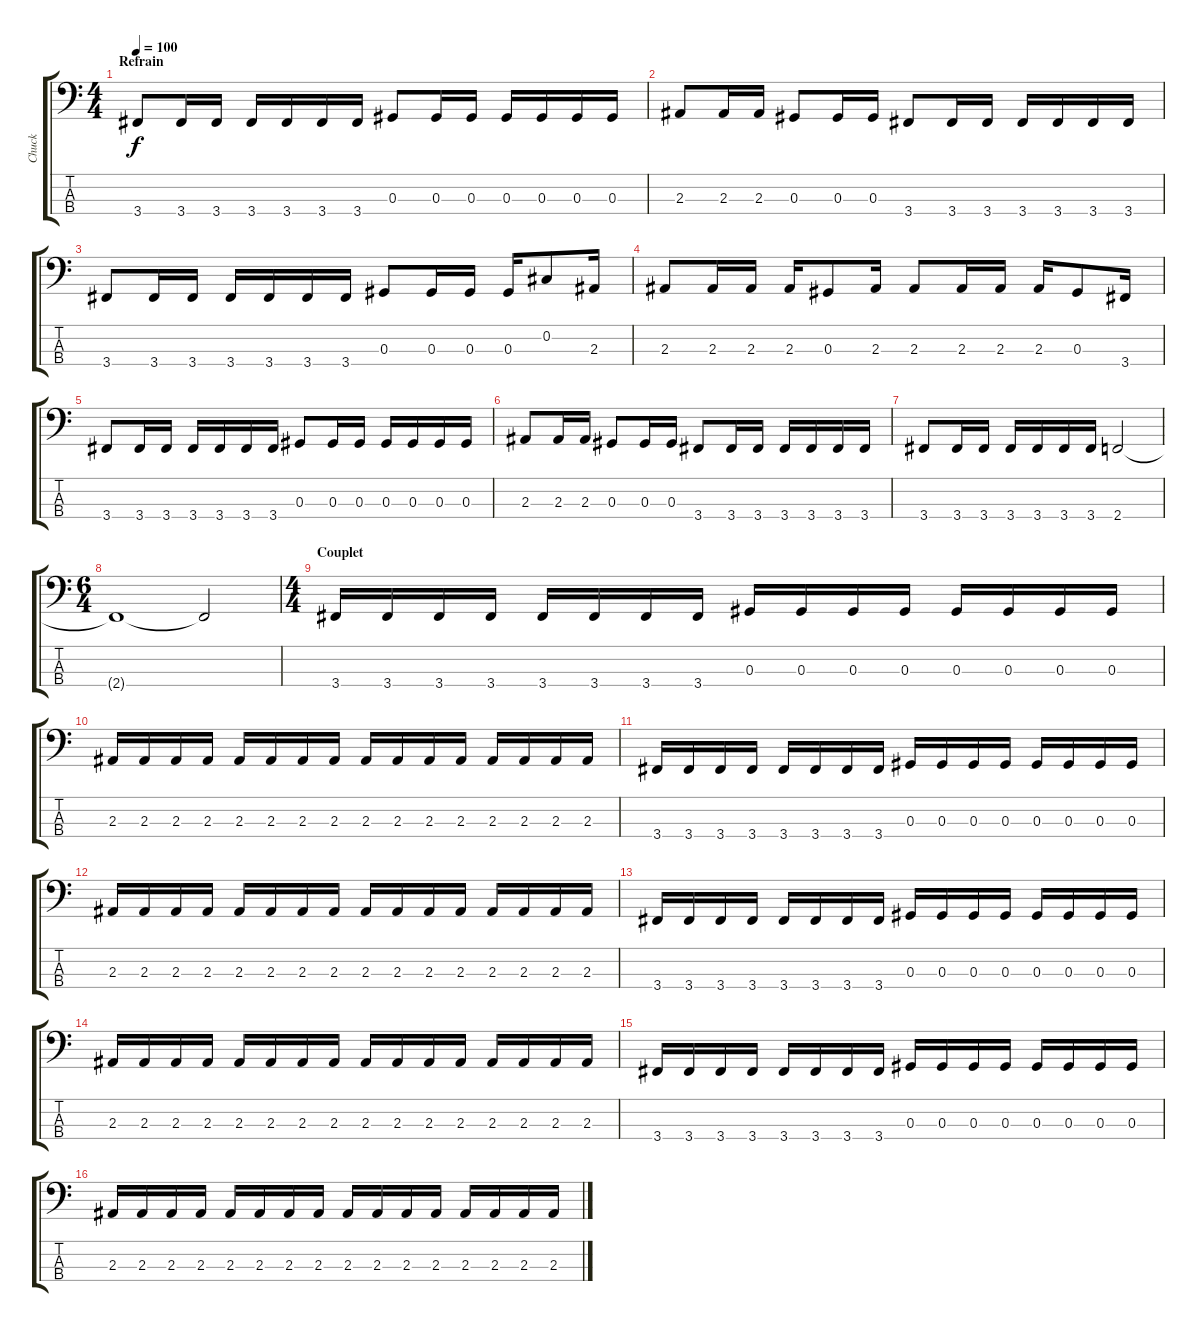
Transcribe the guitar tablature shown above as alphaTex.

\track ("Chuck" "Chuck") {instrument electricbasspick}
\staff {score tabs}
\tuning (Gb2 Db2 Ab1 Eb1) {hide}
\ts (4 4)
\section ("" "Refrain")
\tempo 100
\clef f4
\ks c
3.4.8{dy f} 3.4.16 3.4.16 3.4.16 3.4.16 3.4.16 3.4.16 0.3.8 0.3.16 0.3.16 0.3.16 0.3.16 0.3.16 0.3.16 |
2.3.8 2.3.16 2.3.16 0.3.8 0.3.16 0.3.16 3.4.8 3.4.16 3.4.16 3.4.16 3.4.16 3.4.16 3.4.16 |
3.4.8 3.4.16 3.4.16 3.4.16 3.4.16 3.4.16 3.4.16 0.3.8 0.3.16 0.3.16 0.3.16 0.2.8 2.3.16 |
2.3.8 2.3.16 2.3.16 2.3.16 0.3.8 2.3.16 2.3.8 2.3.16 2.3.16 2.3.16 0.3.8 3.4.16 |
3.4.8 3.4.16 3.4.16 3.4.16 3.4.16 3.4.16 3.4.16 0.3.8 0.3.16 0.3.16 0.3.16 0.3.16 0.3.16 0.3.16 |
2.3.8 2.3.16 2.3.16 0.3.8 0.3.16 0.3.16 3.4.8 3.4.16 3.4.16 3.4.16 3.4.16 3.4.16 3.4.16 |
3.4.8 3.4.16 3.4.16 3.4.16 3.4.16 3.4.16 3.4.16 2.4.2 |
\ts (6 4)
2.4{t}.1 2.4{t}.2 |
\ts (4 4)
\section ("" "Couplet")
3.4.16 3.4.16 3.4.16 3.4.16 3.4.16 3.4.16 3.4.16 3.4.16 0.3.16 0.3.16 0.3.16 0.3.16 0.3.16 0.3.16 0.3.16 0.3.16 |
2.3.16 2.3.16 2.3.16 2.3.16 2.3.16 2.3.16 2.3.16 2.3.16 2.3.16 2.3.16 2.3.16 2.3.16 2.3.16 2.3.16 2.3.16 2.3.16 |
3.4.16 3.4.16 3.4.16 3.4.16 3.4.16 3.4.16 3.4.16 3.4.16 0.3.16 0.3.16 0.3.16 0.3.16 0.3.16 0.3.16 0.3.16 0.3.16 |
2.3.16 2.3.16 2.3.16 2.3.16 2.3.16 2.3.16 2.3.16 2.3.16 2.3.16 2.3.16 2.3.16 2.3.16 2.3.16 2.3.16 2.3.16 2.3.16 |
3.4.16 3.4.16 3.4.16 3.4.16 3.4.16 3.4.16 3.4.16 3.4.16 0.3.16 0.3.16 0.3.16 0.3.16 0.3.16 0.3.16 0.3.16 0.3.16 |
2.3.16 2.3.16 2.3.16 2.3.16 2.3.16 2.3.16 2.3.16 2.3.16 2.3.16 2.3.16 2.3.16 2.3.16 2.3.16 2.3.16 2.3.16 2.3.16 |
3.4.16 3.4.16 3.4.16 3.4.16 3.4.16 3.4.16 3.4.16 3.4.16 0.3.16 0.3.16 0.3.16 0.3.16 0.3.16 0.3.16 0.3.16 0.3.16 |
2.3.16 2.3.16 2.3.16 2.3.16 2.3.16 2.3.16 2.3.16 2.3.16 2.3.16 2.3.16 2.3.16 2.3.16 2.3.16 2.3.16 2.3.16 2.3.16
